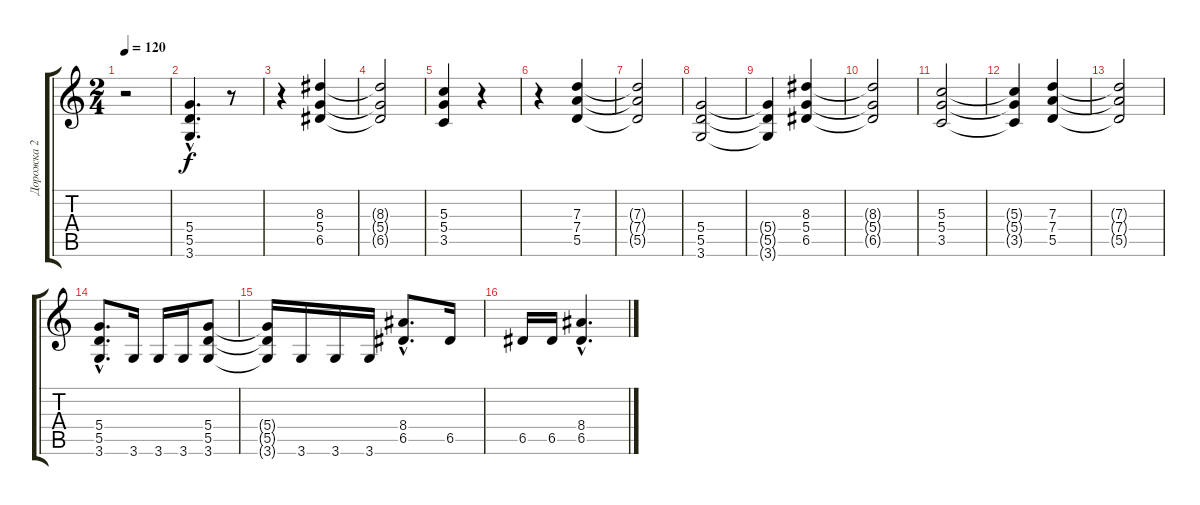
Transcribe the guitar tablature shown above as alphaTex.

\track ("Дорожка 2" "Дорожка 2") {instrument distortionguitar}
\staff {score tabs}
\tuning (E4 B3 G3 D3 A2 E2) {hide}
\ts (2 4)
\tempo 120
\clef g2
\ks c
r.2{dy f instrument distortionguitar} |
(5.4{hac} 5.5{hac} 3.6{hac}).4{d} r.8 |
r.4 (8.3 5.4 6.5).4 |
(8.3{t} 5.4{t} 6.5{t}).2 |
(5.3 5.4 3.5).4 r.4 |
r.4 (7.3 7.4 5.5).4 |
(7.3{t} 7.4{t} 5.5{t}).2 |
(5.4 5.5 3.6).2 |
(5.4{t} 5.5{t} 3.6{t}).4 (8.3 5.4 6.5).4 |
(8.3{t} 5.4{t} 6.5{t}).2 |
(5.3 5.4 3.5).2 |
(5.3{t} 5.4{t} 3.5{t}).4 (7.3 7.4 5.5).4 |
(7.3{t} 7.4{t} 5.5{t}).2 |
(5.4{hac} 5.5{hac} 3.6{hac}).8{d} 3.6.16 3.6.16 3.6.16 (5.4 5.5 3.6).8 |
(5.4{t} 5.5{t} 3.6{t}).16 3.6.16 3.6.16 3.6.16 (8.4{hac} 6.5{hac}).8{d} 6.5.16 |
6.5.16 6.5.16 (8.4{hac} 6.5{hac}).4{d}
